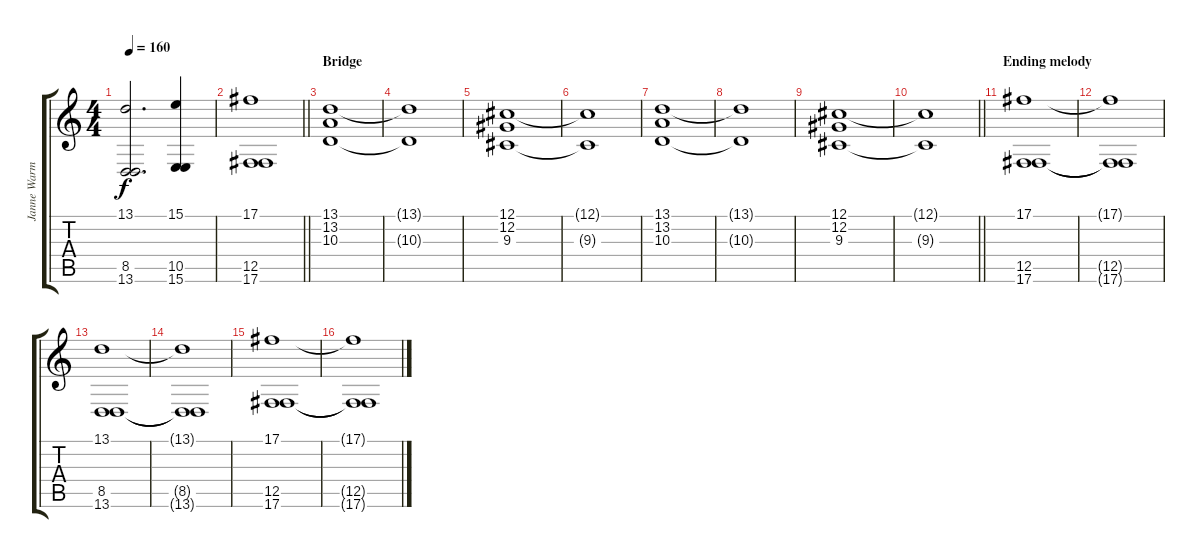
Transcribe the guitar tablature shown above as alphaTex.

\track ("Janne Warman" "Janne Warm") {instrument stringensemble1}
\staff {score tabs}
\tuning (Db4 Ab3 E3 B2 Gb2 Db2) {hide}
\ts (4 4)
\tempo 160
\clef g2
\ks c
(13.1 8.5 13.6).2{d dy f} (15.1 10.5 15.6).4 |
\barLineRight lightlight
(17.1 12.5 17.6).1 |
\section ("" "Bridge")
(13.1 13.2 10.3).1{instrument choiraahs} |
(13.1{t} 10.3{t}).1 |
(12.1 12.2 9.3).1 |
(12.1{t} 9.3{t}).1 |
(13.1 13.2 10.3).1{instrument choiraahs} |
(13.1{t} 10.3{t}).1 |
(12.1 12.2 9.3).1 |
\barLineRight lightlight
(12.1{t} 9.3{t}).1 |
\section ("" "Ending melody")
(17.1 12.5 17.6).1 |
(17.1{t} 12.5{t} 17.6{t}).1 |
(13.1 8.5 13.6).1 |
(13.1{t} 8.5{t} 13.6{t}).1 |
(17.1 12.5 17.6).1 |
(17.1{t} 12.5{t} 17.6{t}).1
